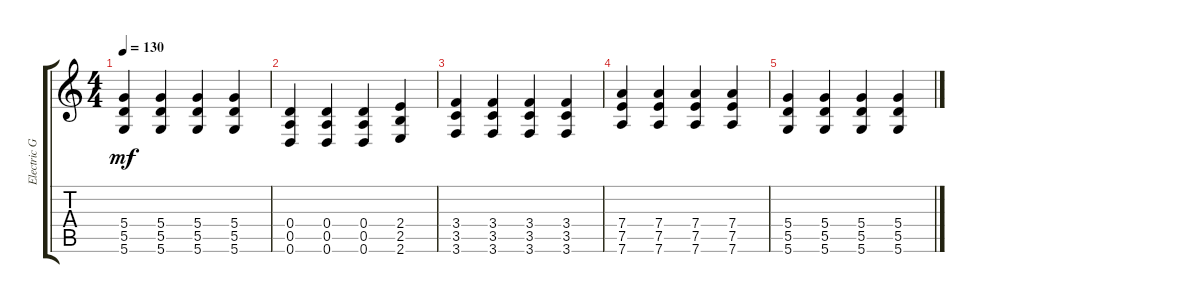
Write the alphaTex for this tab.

\track ("Electric Guitar 1" "Electric G") {instrument distortionguitar}
\staff {score tabs}
\tuning (E4 B3 G3 D3 A2 D2) {hide}
\ts (4 4)
\tempo 130
\clef g2
\ks c
(5.4 5.5 5.6).4{dy mf} (5.4 5.5 5.6).4 (5.4 5.5 5.6).4 (5.4 5.5 5.6).4 |
(0.4 0.5 0.6).4 (0.4 0.5 0.6).4 (0.4 0.5 0.6).4 (2.4 2.5 2.6).4 |
(3.4 3.5 3.6).4 (3.4 3.5 3.6).4 (3.4 3.5 3.6).4 (3.4 3.5 3.6).4 |
(7.4 7.5 7.6).4 (7.4 7.5 7.6).4 (7.4 7.5 7.6).4 (7.4 7.5 7.6).4 |
(5.4 5.5 5.6).4 (5.4 5.5 5.6).4 (5.4 5.5 5.6).4 (5.4 5.5 5.6).4
